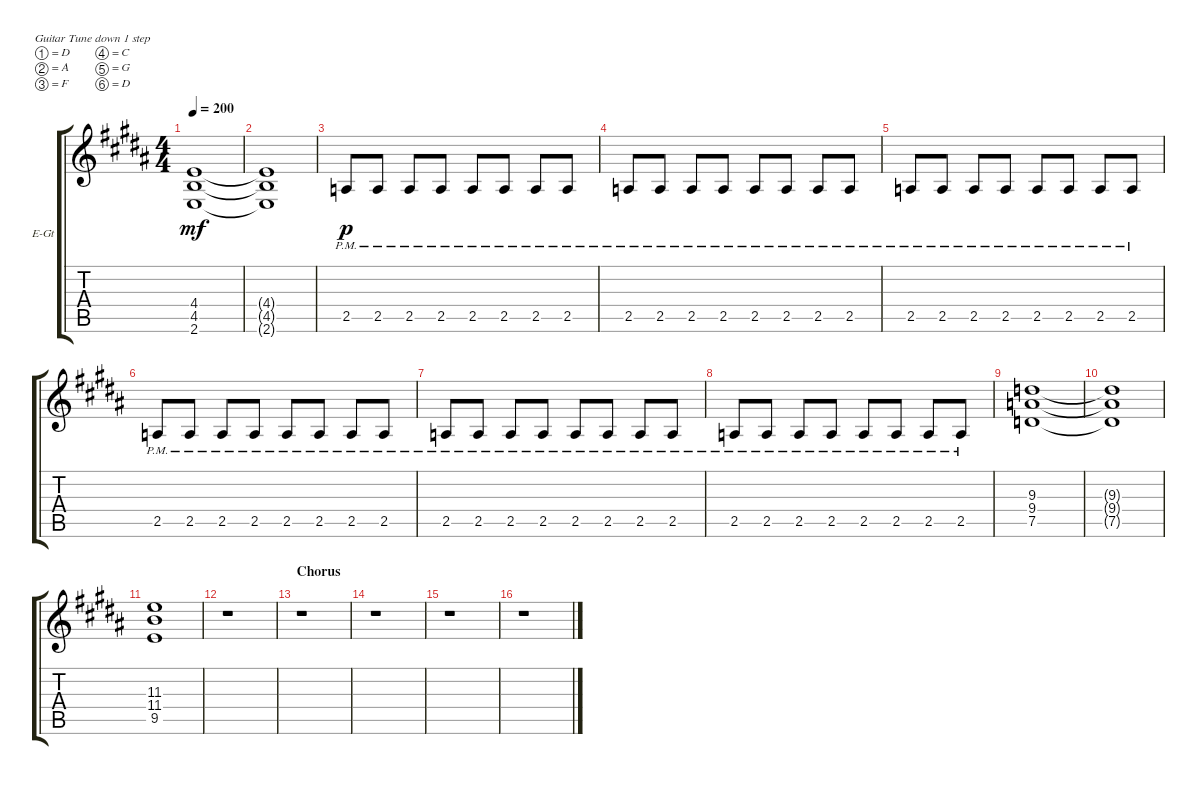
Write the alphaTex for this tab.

\defaultSystemsLayout 4
\bracketExtendMode groupsimilarinstruments
\firstSystemTrackNameOrientation horizontal
\otherSystemsTrackNameOrientation horizontal
\track ("Rhythm Right" "E-Gt") {instrument distortionguitar}
\staff {score tabs}
\tuning (D4 A3 F3 C3 G2 D2)
\ts (4 4)
\tempo 200
\clef g2
\ks b
(4.4 4.5 2.6).1{dy mf} |
(4.4{t} 4.5{t} 2.6{t}).1 |
2.5{pm}.8{dy p} 2.5{pm}.8 2.5{pm}.8 2.5{pm}.8 2.5{pm}.8 2.5{pm}.8 2.5{pm}.8 2.5{pm}.8 |
2.5{pm}.8 2.5{pm}.8 2.5{pm}.8 2.5{pm}.8 2.5{pm}.8 2.5{pm}.8 2.5{pm}.8 2.5{pm}.8 |
2.5{pm}.8 2.5{pm}.8 2.5{pm}.8 2.5{pm}.8 2.5{pm}.8 2.5{pm}.8 2.5{pm}.8 2.5{pm}.8 |
2.5{pm}.8 2.5{pm}.8 2.5{pm}.8 2.5{pm}.8 2.5{pm}.8 2.5{pm}.8 2.5{pm}.8 2.5{pm}.8 |
2.5{pm}.8 2.5{pm}.8 2.5{pm}.8 2.5{pm}.8 2.5{pm}.8 2.5{pm}.8 2.5{pm}.8 2.5{pm}.8 |
2.5{pm}.8 2.5{pm}.8 2.5{pm}.8 2.5{pm}.8 2.5{pm}.8 2.5{pm}.8 2.5{pm}.8 2.5{pm}.8 |
(7.5 9.3 9.4).1 |
(7.5{t} 9.3{t} 9.4{t}).1 |
(9.5 11.4 11.3).1 |
r.1 |
\section ("" "Chorus")
r.1 |
r.1 |
r.1 |
r.1
